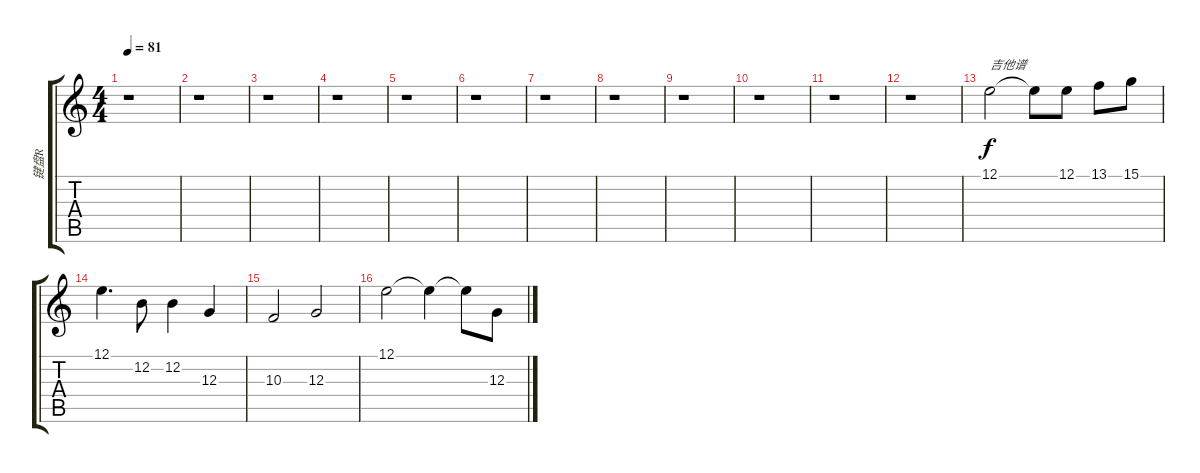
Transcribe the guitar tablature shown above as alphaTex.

\track ("键盘R" "键盘R") {instrument flute}
\staff {score tabs}
\tuning (E4 B3 G3 D3 A2 E2) {hide}
\ts (4 4)
\tempo 81
\clef g2
\ks c
r.1{dy f} |
r.1 |
r.1 |
r.1 |
r.1 |
r.1 |
r.1 |
r.1 |
r.1 |
r.1 |
r.1 |
r.1 |
12.1.2{txt "吉他谱" volume 16} 12.1{t}.8 12.1.8 13.1.8 15.1.8 |
12.1.4{d} 12.2.8 12.2.4 12.3.4 |
10.3.2 12.3.2 |
12.1.2 12.1{t}.4 12.1{t}.8 12.3.8
